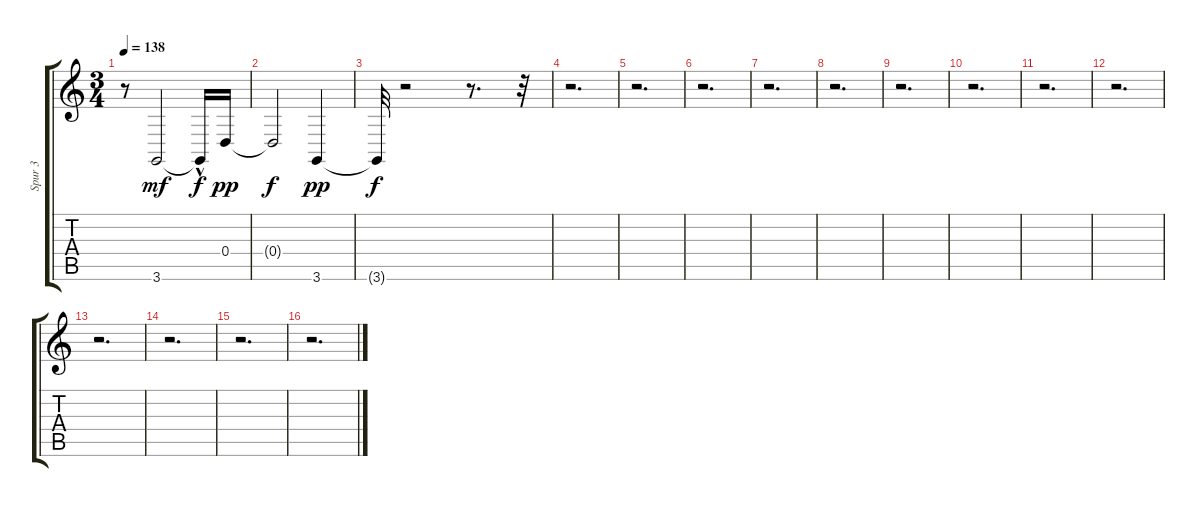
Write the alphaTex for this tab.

\track ("Spur 3" "Spur 3") {instrument pizzicatostrings}
\staff {score tabs}
\tuning (E4 B3 G3 D3 A2 E2) {hide}
\ts (3 4)
\tempo 138
\clef g2
\ks c
r.8{dy mp} 3.6.2{dy mf} 3.6{hac t}.16{dy f} 0.4.16{dy pp} |
0.4{t}.2{dy f} 3.6.4{dy pp} |
3.6{t}.32{dy f} r.2 r.8{d} r.32 |
r.2{d} |
r.2{d} |
r.2{d} |
r.2{d} |
r.2{d} |
r.2{d} |
r.2{d} |
r.2{d} |
r.2{d} |
r.2{d} |
r.2{d} |
r.2{d} |
r.2{d}
